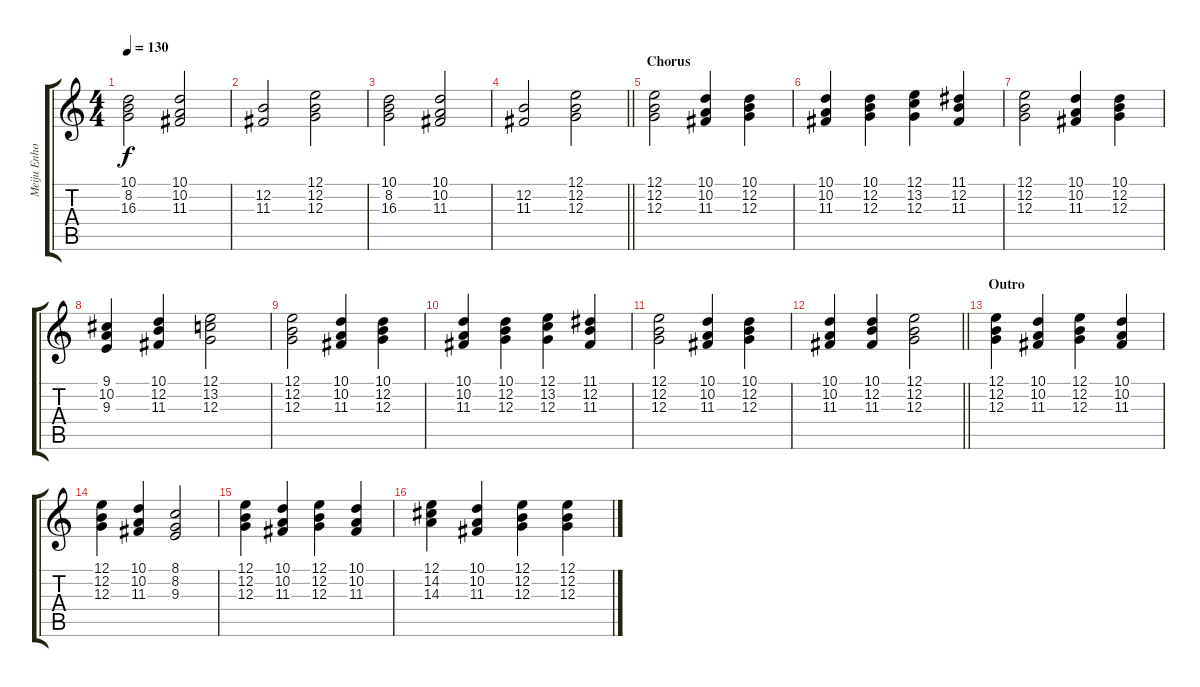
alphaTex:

\track ("Meiju Enho" "Meiju Enho") {instrument stringensemble1}
\staff {score tabs}
\tuning (E4 B3 G3 D3 A2 E2) {hide}
\ts (4 4)
\tempo 130
\clef g2
\ks c
(10.1 8.2 16.3).2{dy f} (10.1 10.2 11.3).2 |
(12.2 11.3).2 (12.1 12.2 12.3).2 |
(10.1 8.2 16.3).2 (10.1 10.2 11.3).2 |
\barLineRight lightlight
(12.2 11.3).2 (12.1 12.2 12.3).2 |
\section ("" "Chorus")
(12.1 12.2 12.3).2 (10.1 10.2 11.3).4 (10.1 12.2 12.3).4 |
(10.1 10.2 11.3).4 (10.1 12.2 12.3).4 (12.1 13.2 12.3).4 (11.1 12.2 11.3).4 |
(12.1 12.2 12.3).2 (10.1 10.2 11.3).4 (10.1 12.2 12.3).4 |
(9.1 10.2 9.3).4 (10.1 12.2 11.3).4 (12.1 13.2 12.3).2 |
(12.1 12.2 12.3).2 (10.1 10.2 11.3).4 (10.1 12.2 12.3).4 |
(10.1 10.2 11.3).4 (10.1 12.2 12.3).4 (12.1 13.2 12.3).4 (11.1 12.2 11.3).4 |
(12.1 12.2 12.3).2 (10.1 10.2 11.3).4 (10.1 12.2 12.3).4 |
\barLineRight lightlight
(10.1 10.2 11.3).4 (10.1 12.2 11.3).4 (12.1 12.2 12.3).2 |
\section ("" "Outro")
(12.1 12.2 12.3).4 (10.1 10.2 11.3).4 (12.1 12.2 12.3).4 (10.1 10.2 11.3).4 |
(12.1 12.2 12.3).4 (10.1 10.2 11.3).4 (8.1 8.2 9.3).2 |
(12.1 12.2 12.3).4 (10.1 10.2 11.3).4 (12.1 12.2 12.3).4 (10.1 10.2 11.3).4 |
(12.1 14.2 14.3).4 (10.1 10.2 11.3).4 (12.1 12.2 12.3).4 (12.1 12.2 12.3).4
